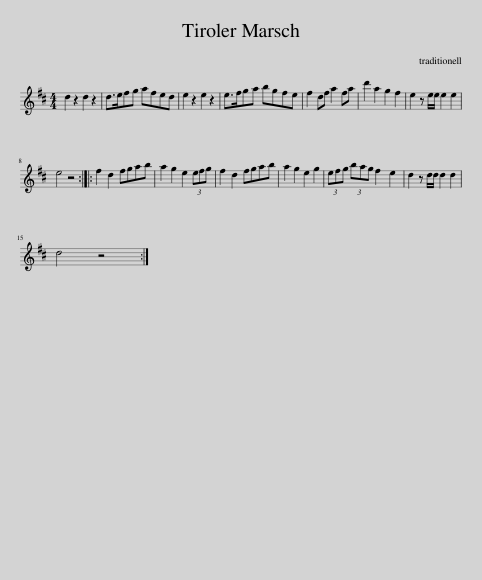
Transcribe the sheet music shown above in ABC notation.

X:1
L:1/8
M:4/4
I:linebreak $
K:D
V:1 treble
V:1
 d2 z2 d2 z2 | d>efg afed | e2 z2 e2 z2 | e>fga bgfe | f2 df a2 fa | %5
 d'2 a2 g2 f2 | e2 z e/e/ e2 e2 |$ e4 z4 :: f2 d2 fgab | a2 g2 e2 (3efg | %10
 f2 d2 fgab | a2 g2 e2 g2 | (3efg (3bag f2 e2 | d2 z d/d/ d2 d2 |$ d4 z4 :| %15
